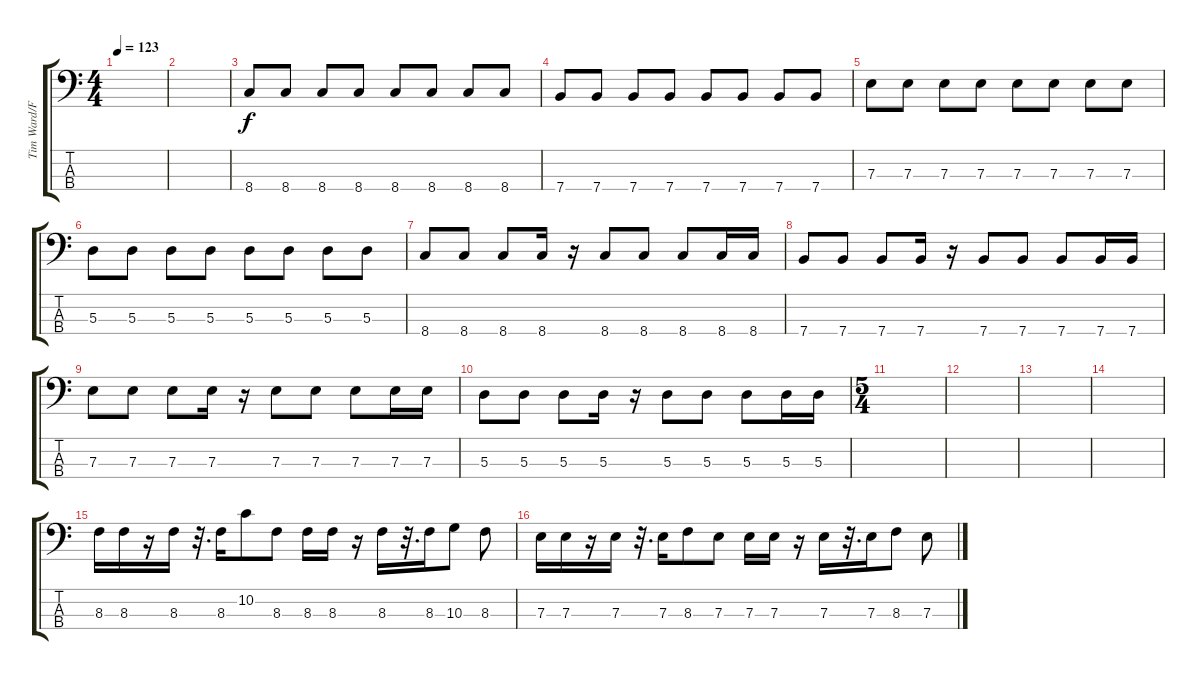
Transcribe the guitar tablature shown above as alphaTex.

\track ("Tim Ward/Frank Ene" "Tim Ward/F") {instrument electricbassfinger}
\staff {score tabs}
\tuning (G2 D2 A1 E1) {hide}
\ts (4 4)
\tempo 123
\clef f4
\ks c
|
|
8.4.8 8.4.8 8.4.8 8.4.8 8.4.8 8.4.8 8.4.8 8.4.8 |
7.4.8 7.4.8 7.4.8 7.4.8 7.4.8 7.4.8 7.4.8 7.4.8 |
7.3.8 7.3.8 7.3.8 7.3.8 7.3.8 7.3.8 7.3.8 7.3.8 |
5.3.8 5.3.8 5.3.8 5.3.8 5.3.8 5.3.8 5.3.8 5.3.8 |
8.4.8 8.4.8 8.4.8 8.4.16 r.16 8.4.8 8.4.8 8.4.8 8.4.16 8.4.16 |
7.4.8 7.4.8 7.4.8 7.4.16 r.16 7.4.8 7.4.8 7.4.8 7.4.16 7.4.16 |
7.3.8 7.3.8 7.3.8 7.3.16 r.16 7.3.8 7.3.8 7.3.8 7.3.16 7.3.16 |
5.3.8 5.3.8 5.3.8 5.3.16 r.16 5.3.8 5.3.8 5.3.8 5.3.16 5.3.16 |
\ts (5 4)
|
|
|
|
8.3.16 8.3.16 r.16 8.3.16 r.32{d} 8.3.16 10.2.8 8.3.8 8.3.16 8.3.16 r.16 8.3.16 r.32{d} 8.3.16 10.3.8 8.3.8 |
7.3.16 7.3.16 r.16 7.3.16 r.32{d} 7.3.16 8.3.8 7.3.8 7.3.16 7.3.16 r.16 7.3.16 r.32{d} 7.3.16 8.3.8 7.3.8
